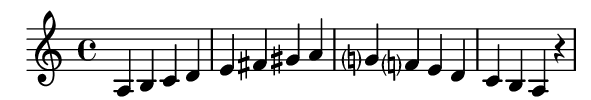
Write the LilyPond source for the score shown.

\version "2.20.0"

#(set! paper-alist (cons '("my size" . (cons (* 10 cm) (* 1.7 cm))) paper-alist))

\paper {
  left-margin = 0
  right-margin = 0
  horizontal-shift = -2.5
  #(set-paper-size "my size")
}

\header {
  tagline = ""  % removed
}

\transpose a a {
  \relative a {
    \key a \minor
      a b c d e fis gis a g? f? e d c b a r
  }
}

